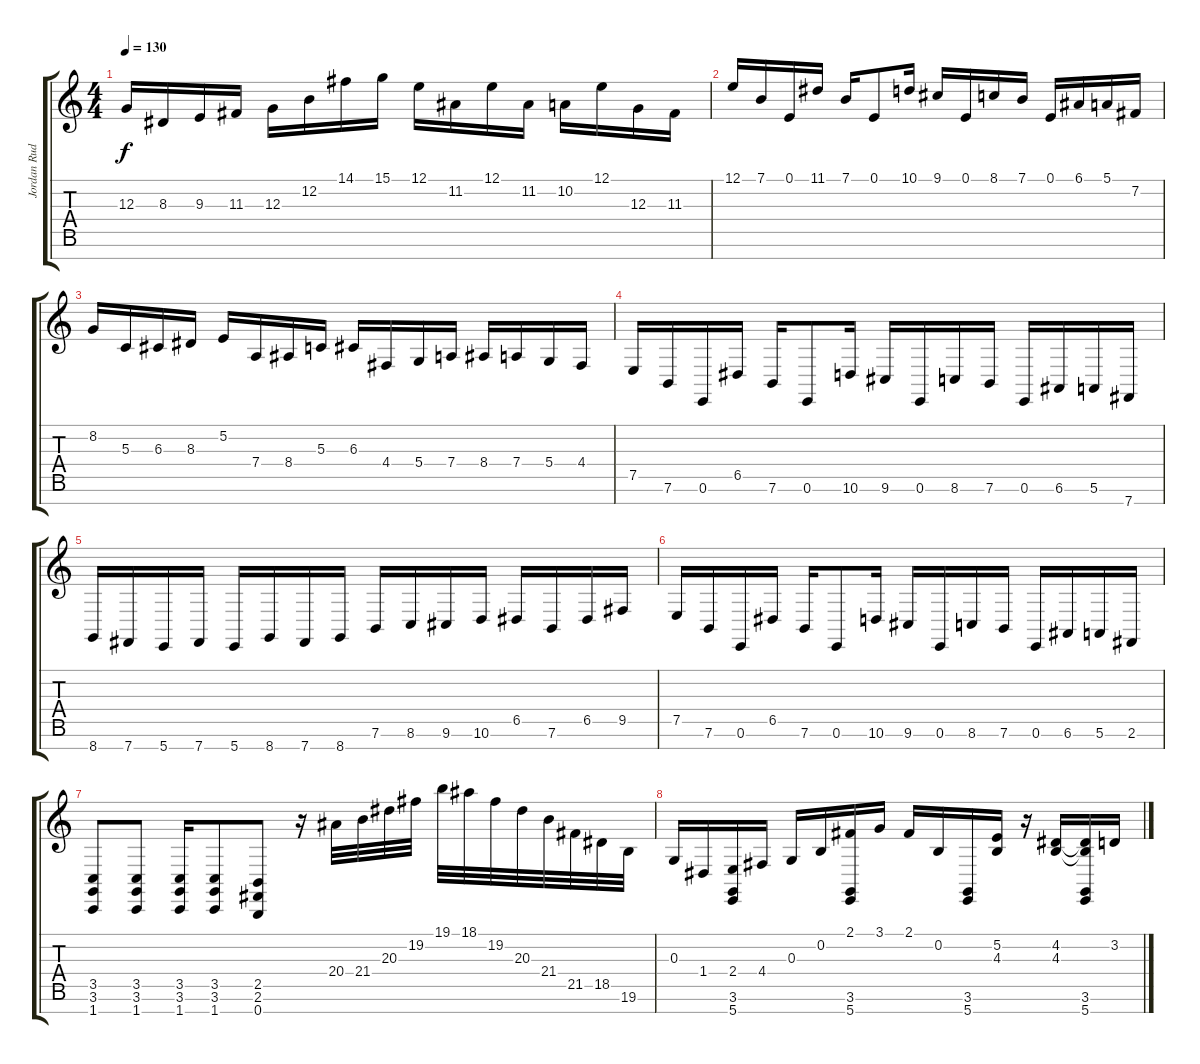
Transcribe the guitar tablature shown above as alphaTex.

\track ("Jordan Rudess Lead 1" "Jordan Rud") {instrument lead2sawtooth}
\staff {score tabs}
\tuning (E4 B3 G3 D3 A2 E2 B1) {hide}
\ts (4 4)
\tempo 130
\clef g2
\ks c
12.3.16{dy f} 8.3.16 9.3.16 11.3.16 12.3.16 12.2.16 14.1.16 15.1.16 12.1.16 11.2.16 12.1.16 11.2.16 10.2.16 12.1.16 12.3.16 11.3.16 |
12.1.16 7.1.16 0.1.16 11.1.16 7.1.16 0.1.8 10.1.16 9.1.16 0.1.16 8.1.16 7.1.16 0.1.16 6.1.16 5.1.16 7.2.16 |
8.2.16 5.3.16 6.3.16 8.3.16 5.2.16 7.4.16 8.4.16 5.3.16 6.3.16 4.4.16 5.4.16 7.4.16 8.4.16 7.4.16 5.4.16 4.4.16 |
7.5.16 7.6.16 0.6.16 6.5.16 7.6.16 0.6.8 10.6.16 9.6.16 0.6.16 8.6.16 7.6.16 0.6.16 6.6.16 5.6.16 7.7.16 |
8.7.16 7.7.16 5.7.16 7.7.16 5.7.16 8.7.16 7.7.16 8.7.16 7.6.16 8.6.16 9.6.16 10.6.16 6.5.16 7.6.16 6.5.16 9.5.16 |
7.5.16 7.6.16 0.6.16 6.5.16 7.6.16 0.6.8 10.6.16 9.6.16 0.6.16 8.6.16 7.6.16 0.6.16 6.6.16 5.6.16 2.6.16 |
(3.5 3.6 1.7).8 (3.5 3.6 1.7).8 (3.5 3.6 1.7).16 (3.5 3.6 1.7).8 (2.5 2.6 0.7).8 r.16 20.4.32 21.4.32 20.3.32 19.2.32 19.1.32 18.1.32 19.2.32 20.3.32 21.4.32 21.5.32 18.5.32 19.6.32 |
0.3.16{volume 16 instrument honkytonkpiano} 1.4.16 (2.4 3.6 5.7).16 4.4.16 0.3.16 0.2.16 (2.1 3.6 5.7).16 3.1.16 2.1.16 0.2.16 (3.6 5.7).16 (5.2 4.3).16 r.16 (4.2 4.3).16 (4.2{t} 4.3{t} 3.6 5.7).16 3.2.16
